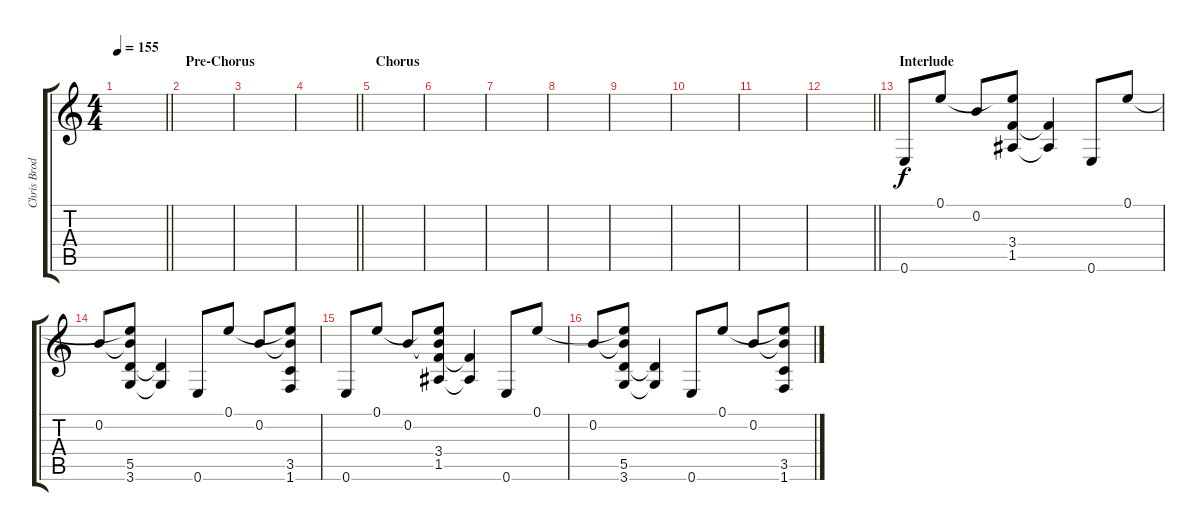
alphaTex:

\track ("Chris Broderick" "Chris Brod") {instrument distortionguitar}
\staff {score tabs}
\tuning (E4 B3 G3 D3 A2 E2) {hide}
\ts (4 4)
\tempo 155
\clef g2
\barLineRight lightlight
\ks c
|
\section ("" "Pre-Chorus")
|
|
\barLineRight lightlight
|
\section ("" "Chorus")
|
|
|
|
|
|
|
\barLineRight lightlight
|
\section ("" "Interlude")
0.6.8 0.1.8 0.2.8 (0.1{t} 3.4 1.5).8 (3.4{t} 1.5{t}).4 0.6.8 0.1.8 |
0.2.8 (0.1{t} 0.2{t} 5.5 3.6).8 (5.5{t} 3.6{t}).4 0.6.8 0.1.8 0.2.8 (0.1{t} 0.2{t} 3.5 1.6).8 |
0.6.8 0.1.8 0.2.8 (0.1{t} 0.2{t} 3.4 1.5).8 (3.4{t} 1.5{t}).4 0.6.8 0.1.8 |
0.2.8 (0.1{t} 0.2{t} 5.5 3.6).8 (5.5{t} 3.6{t}).4 0.6.8 0.1.8 0.2.8 (0.1{t} 0.2{t} 3.5 1.6).8
